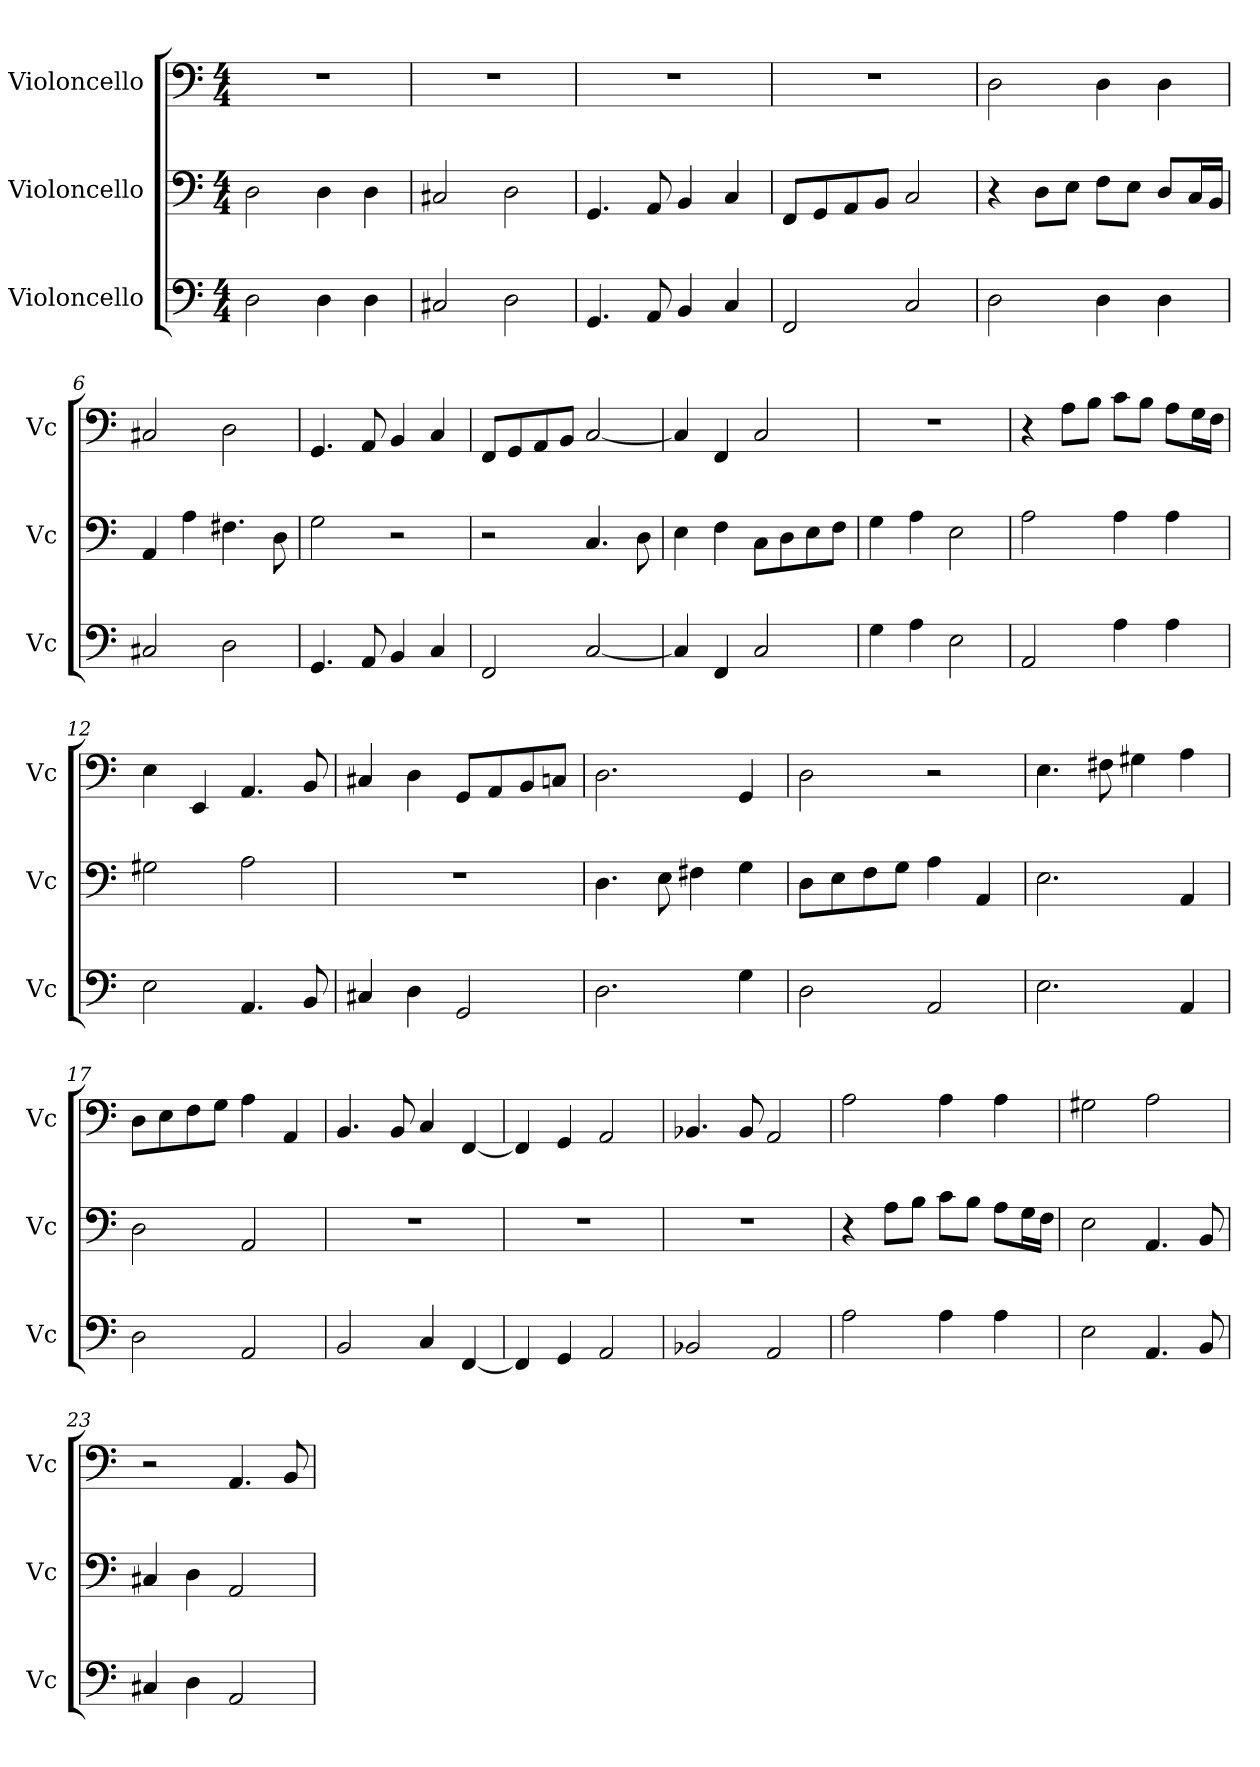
**kern	**kern	**kern
*part3	*part2	*part1
*staff3	*staff2	*staff1
*I"Violoncello	*I"Violoncello	*I"Violoncello
*I'Vc	*I'Vc	*I'Vc
*clefF4	*clefF4	*clefF4
*k[]	*k[]	*k[]
*M4/4	*M4/4	*M4/4
*MM120	*MM120	*MM120
=1	=1	=1
2D\	2D\	1r
4D\	4D\	.
4D\	4D\	.
=2	=2	=2
2C#X/	2C#X/	1r
2D\	2D\	.
=3	=3	=3
4.GG/	4.GG/	1r
8AA/	8AA/	.
4BB/	4BB/	.
4C/	4C/	.
=4	=4	=4
2FF/	8FF/L	1r
.	8GG/	.
.	8AA/	.
.	8BB/J	.
2C/	2C/	.
=5	=5	=5
2D\	4r	2D\
.	8D\L	.
.	8E\J	.
4D\	8F\L	4D\
.	8E\J	.
4D\	8D/L	4D\
.	16C/L	.
.	16BB/JJ	.
=6	=6	=6
2C#X/	4AA/	2C#X/
.	4A\	.
2D\	4.F#X\	2D\
.	8D\	.
=7	=7	=7
4.GG/	2G\	4.GG/
8AA/	.	8AA/
4BB/	2r	4BB/
4C/	.	4C/
=8	=8	=8
2FF/	2r	8FF/L
.	.	8GG/
.	.	8AA/
.	.	8BB/J
[2C/	4.C/	[2C/
.	8D\	.
=9	=9	=9
4C/]	4E\	4C/]
4FF/	4F\	4FF/
2C/	8C\L	2C/
.	8D\	.
.	8E\	.
.	8F\J	.
=10	=10	=10
4G\	4G\	1r
4A\	4A\	.
2E\	2E\	.
=11	=11	=11
2AA/	2A\	4r
.	.	8A\L
.	.	8B\J
4A\	4A\	8c\L
.	.	8B\J
4A\	4A\	8A\L
.	.	16G\L
.	.	16F\JJ
=12	=12	=12
2E\	2G#X\	4E\
.	.	4EE/
4.AA/	2A\	4.AA/
8BB/	.	8BB/
=13	=13	=13
4C#X/	1r	4C#X/
4D\	.	4D\
2GG/	.	8GG/L
.	.	8AA/
.	.	8BB/
.	.	8Cn/J
=14	=14	=14
2.D\	4.D\	2.D\
.	8E\	.
.	4F#X\	.
4G\	4G\	4GG/
=15	=15	=15
2D\	8D\L	2D\
.	8E\	.
.	8F\	.
.	8G\J	.
2AA/	4A\	2r
.	4AA/	.
=16	=16	=16
2.E\	2.E\	4.E\
.	.	8F#X\
.	.	4G#X\
4AA/	4AA/	4A\
=17	=17	=17
2D\	2D\	8D\L
.	.	8E\
.	.	8F\
.	.	8G\J
2AA/	2AA/	4A\
.	.	4AA/
=18	=18	=18
2BB/	1r	4.BB/
.	.	8BB/
4C/	.	4C/
[4FF/	.	[4FF/
=19	=19	=19
4FF/]	1r	4FF/]
4GG/	.	4GG/
2AA/	.	2AA/
=20	=20	=20
2BB-X/	1r	4.BB-X/
.	.	8BB-/
2AA/	.	2AA/
=21	=21	=21
2A\	4r	2A\
.	8A\L	.
.	8B\J	.
4A\	8c\L	4A\
.	8B\J	.
4A\	8A\L	4A\
.	16G\L	.
.	16F\JJ	.
=22	=22	=22
2E\	2E\	2G#X\
4.AA/	4.AA/	2A\
8BB/	8BB/	.
=23	=23	=23
4C#X/	4C#X/	2r
4D\	4D\	.
2AA/	2AA/	4.AA/
.	.	8BB/
=	=	=
*-	*-	*-
